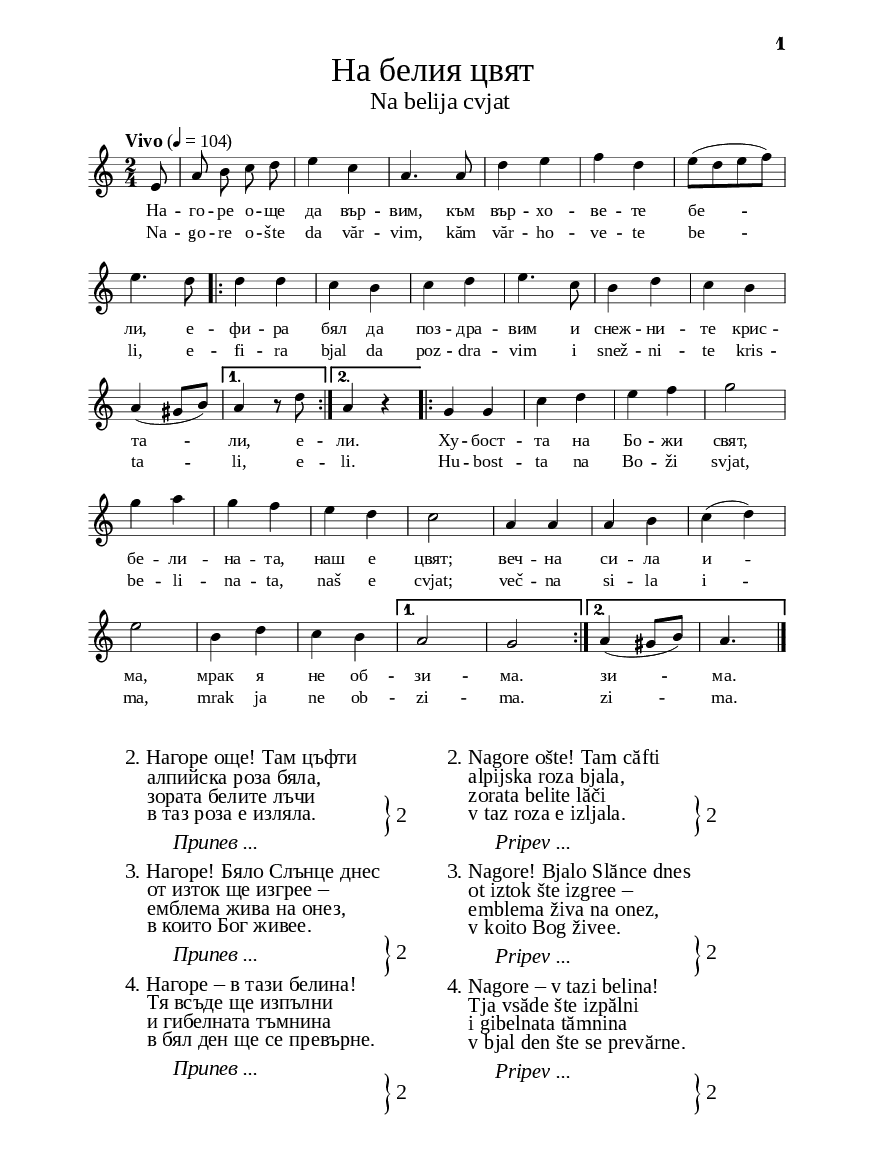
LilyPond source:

\version "2.24.3"

% include paper part and global functions
\include "include/globals.ily"

"rightBraces058" = \markup {
  \column {
    % repeat braces
    \translate #'(0 . -7.1 )
    \right-brace #20

    \translate #'(0 . -16.5 )
    \right-brace #20

    \translate #'(0 . -16.1 )
    \right-brace #20

  }
  \column {
    % repeat numbers
    \translate #'(0 . -7.9 )
    2
    \translate #'(0 . -18.9 )
    2

    \translate #'(0 . -19.2 )
    2

  }
}

"rightBraces059" = \markup {
  \column {
    % repeat braces
    \translate #'(0 . -7.7 )
    \right-brace #20


  }
  \column {
    % repeat numbers
    \translate #'(0 . -8.7 )
    2
  }
}

\bookpart {
  \label #'ref058
  \tocItem \markup "На белия цвят – Na belija cvjat"
  \include "include/bookpart-paper.ily"
  \score {
    \include "include/score-layout.ily"

    \new Voice \absolute {
      \clef treble
      \key a \minor
      \time 2/4
      \tempoFunc "Vivo" 4 "104"

      \autoBeamOff
      \partial 8

      e'8 | a'8  b'8 c''8 d''8 | e''4 c''4 | a'4. a'8 | d''4 e''4 | f''4 d''4 | e''8 ([ d''8 e''8 f''8 ]) | \break
      e''4. d''8 \repeat volta 2 {
        | d''4 d''4 |  c''4 b'4 |  c''4 d''4 |  e''4. c''8 |  b'4 d''4 | c''4 b'4 | \break
        a'4 ( gis'8 [b'8]) |
      } \alternative { { a'4 r8 d''8 } {  a'4 r4 } }
      \repeat volta 2 {
        | g'4 g'4 | c''4 d''4 | e''4 f''4 | g''2\break
        | g''4 a''4 |  g''4 f''4 |  e''4 d''4 |  c''2 | a'4 a'4 | a'4 b'4 | c''4 ( d''4 ) | \break
        e''2 | b'4 d''4| c''4 b'4 |
      } \alternative { { a'2 | g'2  }  {   a'4 (gis'8[b'8])  | a'4. \bar "|." \break } }
    }

    \addlyrics {
      На -- го -- ре о -- ще да вър -- вим, към вър -- хо -- ве -- те бе --
      ли, е -- фи -- ра бял да поз -- дра -- вим и снеж -- ни -- те крис --
      та -- ли, е -- ли. Ху -- бост -- та на Бо -- жи свят,
      бе -- ли -- на -- та, наш е цвят;  веч -- на си -- ла и --
      ма, мрак я не об -- зи -- ма. зи -- ма.
    }


    \addlyrics {
      Na -- go -- re o -- šte da văr -- vim, kăm văr -- ho -- ve -- te be --
      li, e -- fi -- ra bjal da poz -- dra -- vim i snež -- ni -- te kris --
      ta -- li, e -- li. Hu -- bost -- ta na Bo -- ži svjat,
      be -- li -- na -- ta, naš e cvjat;  več -- na si -- la i --
      ma, mrak ja ne ob -- zi -- ma. zi -- ma.
    }
    \header {
      title = \titleFunc "На белия цвят "" Na belija cvjat"
    }

    \midi{}

  } % score


  \markup \empty-two

  \markup \abs-fontsize #10 {
    \hspace #5
    \override #`(baseline-skip . ,bgCoupletBaselineSkip)
    \column {


      \line {   2. Нагоре още! Там цъфти }
      \line {   "   " алпийска роза бяла, }
      \line {   "   " зората белите лъчи }
      \line {   "   " в таз роза е изляла. }
      \vspace #0.5

      \line { "        " \italic {Припев ... } }
      \vspace #0.5


      \line {  3. Нагоре! Бяло Слънце днес }

      \line {   "   "от изток ще изгрее  – }

      \line {   "   "емблема жива на онез,}

      \line {   "   "в които Бог живее.}
      \vspace #0.5
      \line { "        " \italic {Припев ... } }

      \vspace #0.5
      \line {   4. Нагоре – в тази белина!}

      \line {   "   "Тя всъде ще изпълни}

      \line {   "   "и гибелната тъмнина}

      \line {   "   "в бял ден ще се превърне.}

      \vspace #0.5

      \line { "        " \italic {Припев ... } }



    }    \"rightBraces058"


    \hspace #5
    \override #`(baseline-skip . ,bgCoupletBaselineSkip)
    \column {

      \line {   2. Nagore ošte! Tam căfti }
      \line {   "   " alpijska roza bjala, }
      \line {   "   " zorata belite lăči }
      \line {   "   " v taz roza e izljala. }
      \vspace #0.5

      \line { "        " \italic {Pripev ... } }
      \vspace #0.5


      \line {  3. Nagore! Bjalo Slănce dnes }

      \line {   "   "ot iztok šte izgree  – }

      \line {   "   "emblema živa na onez,}

      \line {   "   "v koito Bog živee.}
      \vspace #0.5
      \line { "        " \italic {Pripev ... } }

      \vspace #0.5
      \line {   4. Nagore – v tazi belina!}

      \line {   "   "Tja vsăde šte izpălni}

      \line {   "   "i gibelnata tămnina}

      \line {   "   "v bjal den šte se prevărne.}

      \vspace #0.5

      \line { "        " \italic {Pripev ... } }


    }   \"rightBraces058" %column
  } % markup

  \pageBreak


  \markup \abs-fontsize #10 {
    \hspace #5
    \override #`(baseline-skip . ,bgCoupletBaselineSkip)
    \column {




      \line {   5. Земята ще разхубавим,}

      \line {   "   "на Рай ще я направим;}

      \line {   "   "Небето ще развеселим}

      \line {   "   "и Бога ще прославим.}
      \vspace #0.5
      \line { "        " \italic {Припев ... } }
    }      \"rightBraces059"

    \hspace #5
    \override #`(baseline-skip . ,bgCoupletBaselineSkip)
    \column {

      \line {   5. Zemjata šte razhubavim,}

      \line {   "   "na Raj šte ja napravim;}

      \line {   "   "Nebeto šte razveselim}

      \line {   "   "i Boga šte proslavim.}
      \vspace #0.5
      \line { "        " \italic {Pripev ... } }



    }    \"rightBraces059"
  } % markup

  % include foreign translation(s) of the song
   \markup \vspace #3
  \version "2.24.4"

\markup \fill-line { \fontsize #deTitleFontSize "An die weiße Farbe" }
\markup \null
\markup \null
\markup \abs-fontsize #10 {
   \hspace #25
  \override #`(baseline-skip . ,deCoupletBaselineSkip)

  \column {
    \line { 1. Hinauf, steigen wir immer weiter}

    \line { "   "zu den weißen Gipfeln,}

    \line { "   "grüßen wir den weißen Äther}

    \line { "   "und die Schneekristalle.}

     \vspace #0.5

    \line { "      " \italic { Refrain }:}
    \line { "      "Die Schönheit der göttlichen Welt,}

    \line { "      "das Weiße, unsere Farbe  –}

    \line { "      "hat ewige Kraft,}

    \line { "      "die Finsternis ergreift sie nicht.}
    \vspace #0.5
    \line { 2. Hinauf immer weiter! Dort blüht }

    \line { "   "die weiße Alpenrose,}

    \line { "   "die Morgenröte ergoss  }

    \line { "   "  die weiße Farbe in diese Rose. }

     \vspace #0.5

    \line { "      " \italic { Refrain } ... }

    \vspace #0.5

    \line { 3. Hinauf! Eine weiße Sonne wird heute}

    \line { "   " von Osten aufgehen  –}

    \line { "   " das lebendige Emblem für jene,}

    \line { "   " in denen Gott lebt.}

     \vspace #0.5

    \line { "      " \italic { Refrain } ... }

    \vspace #0.5

    \line { 4. Hinauf – in dieses Weiß!}

    \line { "   " Es wird alles ausfüllen}

    \line { "   " und die tödliche Dunkelheit}

    \line { "   " in weißen Tag verwandeln.}

     \vspace #0.5

    \line { "      " \italic { Refrain } ... }

    \vspace #0.5
    \line { 5. Wir werden die Erde verschönern,}

    \line { "   " wir werden sie zum Paradies machen;}

    \line { "   " wir werden den Himmel erfreuen}

    \line { "   " und Gott lobpreisen. }

   \vspace #0.5

    \line { "      " \italic { Refrain } ... }


  }

}


} % bookpart
